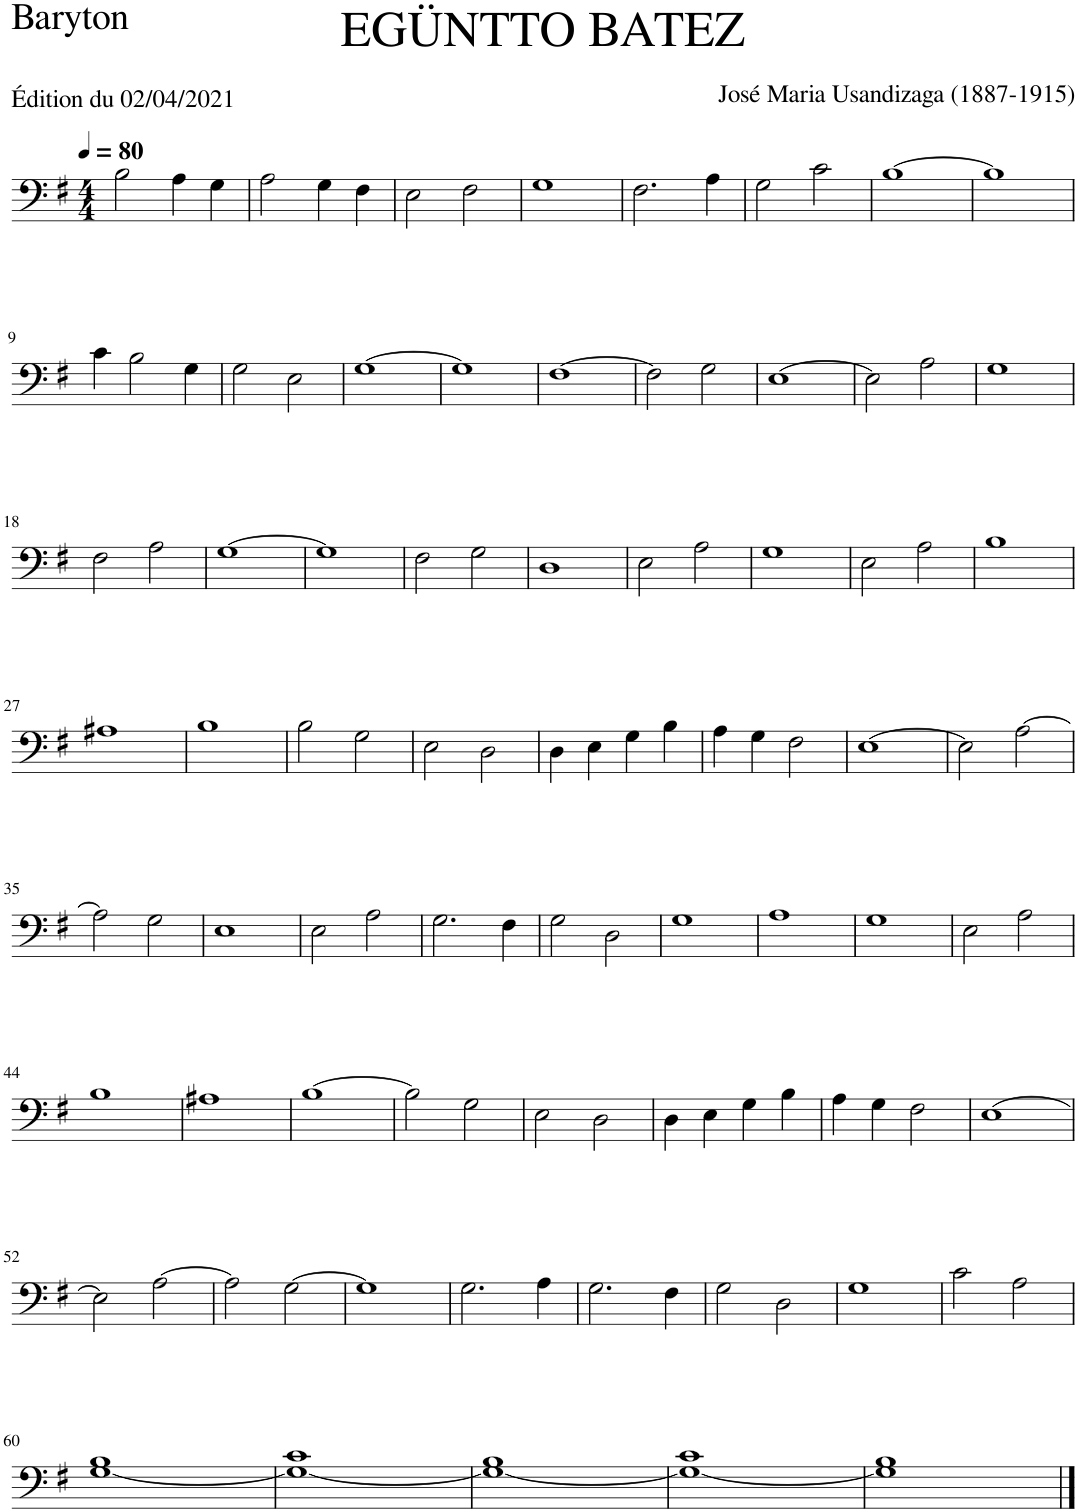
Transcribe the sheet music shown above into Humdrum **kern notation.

**kern
*part1
*staff1
*I"Baryton
*I'Bar.
*clefF4
*k[f#]
*M4/4
*MM80
=1
2B\
4A\
4G\
=2
2A\
4G\
4F#\
=3
2E\
2F#\
=4
1G
=5
2.F#\
4A\
=6
2G\
2c\
=7
[1B
=8
1B]
!!LO:LB:g=z
=9
4c\
2B\
4G\
=10
2G\
2E\
=11
[1G
=12
1G]
=13
[1F#
=14
2F#\]
2G\
=15
[1E
=16
2E\]
2A\
=17
1G
!!LO:LB:g=z
=18
2F#\
2A\
=19
[1G
=20
1G]
=21
2F#\
2G\
=22
1D
=23
2E\
2A\
=24
1G
=25
2E\
2A\
=26
1B
!!LO:LB:g=z
=27
1A#X
=28
1B
=29
2B\
2G\
=30
2E\
2D\
=31
4D\
4E\
4G\
4B\
=32
4A\
4G\
2F#\
=33
[1E
=34
2E\]
[2A\
!!LO:LB:g=z
=35
2A\]
2G\
=36
1E
=37
2E\
2A\
=38
2.G\
4F#\
=39
2G\
2D\
=40
1G
=41
1A
=42
1G
=43
2E\
2A\
!!LO:LB:g=z
=44
1B
=45
1A#X
=46
[1B
=47
2B\]
2G\
=48
2E\
2D\
=49
4D\
4E\
4G\
4B\
=50
4A\
4G\
2F#\
=51
[1E
!!LO:LB:g=z
=52
2E\]
[2A\
=53
2A\]
[2G\
=54
1G]
=55
2.G\
4A\
=56
2.G\
4F#\
=57
2G\
2D\
=58
1G
=59
2c\
2A\
!!LO:LB:g=z
=60
[1G 1B
=61
1G_ 1c
=62
1G_ 1B
=63
1G_ 1c
=64
1G] 1B
==
*-
